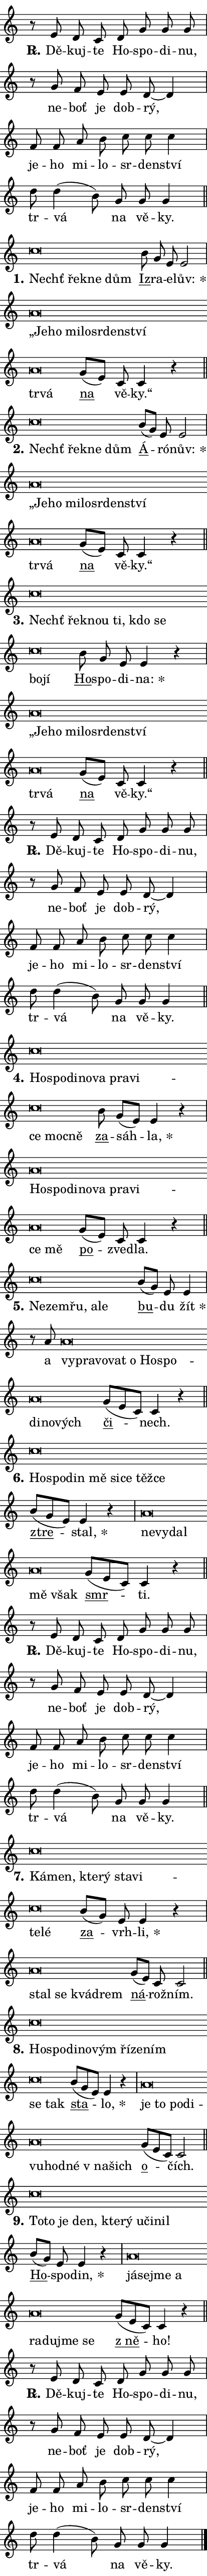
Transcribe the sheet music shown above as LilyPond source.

\version "2.22.1"
\header { tagline = "" }
\paper {
  indent = 0\cm
  top-margin = 0\cm
  right-margin = 0\cm
  bottom-margin = 0\cm
  left-margin = 0\cm
  paper-width = 7\cm
  page-breaking = #ly:one-page-breaking
  system-system-spacing.basic-distance = #11
  score-system-spacing.basic-distance = #11
  ragged-last = ##f
}


%% Author: Thomas Morley
%% https://lists.gnu.org/archive/html/lilypond-user/2020-05/msg00002.html
#(define (line-position grob)
"Returns position of @var[grob} in current system:
   @code{'start}, if at first time-step
   @code{'end}, if at last time-step
   @code{'middle} otherwise
"
  (let* ((col (ly:item-get-column grob))
         (ln (ly:grob-object col 'left-neighbor))
         (rn (ly:grob-object col 'right-neighbor))
         (col-to-check-left (if (ly:grob? ln) ln col))
         (col-to-check-right (if (ly:grob? rn) rn col))
         (break-dir-left
           (and
             (ly:grob-property col-to-check-left 'non-musical #f)
             (ly:item-break-dir col-to-check-left)))
         (break-dir-right
           (and
             (ly:grob-property col-to-check-right 'non-musical #f)
             (ly:item-break-dir col-to-check-right))))
        (cond ((eqv? 1 break-dir-left) 'start)
              ((eqv? -1 break-dir-right) 'end)
              (else 'middle))))

#(define (tranparent-at-line-position vctor)
  (lambda (grob)
  "Relying on @code{line-position} select the relevant enry from @var{vctor}.
Used to determine transparency,"
    (case (line-position grob)
      ((end) (not (vector-ref vctor 0)))
      ((middle) (not (vector-ref vctor 1)))
      ((start) (not (vector-ref vctor 2))))))

noteHeadBreakVisibility =
#(define-music-function (break-visibility)(vector?)
"Makes @code{NoteHead}s transparent relying on @var{break-visibility}"
#{
  \override NoteHead.transparent =
    #(tranparent-at-line-position break-visibility)
#})

#(define delete-ledgers-for-transparent-note-heads
  (lambda (grob)
    "Reads whether a @code{NoteHead} is transparent.
If so this @code{NoteHead} is removed from @code{'note-heads} from
@var{grob}, which is supposed to be @code{LedgerLineSpanner}.
As a result ledgers are not printed for this @code{NoteHead}"
    (let* ((nhds-array (ly:grob-object grob 'note-heads))
           (nhds-list
             (if (ly:grob-array? nhds-array)
                 (ly:grob-array->list nhds-array)
                 '()))
           ;; Relies on the transparent-property being done before
           ;; Staff.LedgerLineSpanner.after-line-breaking is executed.
           ;; This is fragile ...
           (to-keep
             (remove
               (lambda (nhd)
                 (ly:grob-property nhd 'transparent #f))
               nhds-list)))
      ;; TODO find a better method to iterate over grob-arrays, similiar
      ;; to filter/remove etc for lists
      ;; For now rebuilt from scratch
      (set! (ly:grob-object grob 'note-heads)  '())
      (for-each
        (lambda (nhd)
          (ly:pointer-group-interface::add-grob grob 'note-heads nhd))
        to-keep))))

hideNotes = {
  \noteHeadBreakVisibility #begin-of-line-visible
}
unHideNotes = {
  \noteHeadBreakVisibility #all-visible
}

% work-around for resetting accidentals
% https://lilypond.org/doc/v2.23/Documentation/notation/displaying-rhythms#unmetered-music
cadenzaMeasure = {
  \cadenzaOff
  \partial 1024 s1024
  \cadenzaOn
}

#(define-markup-command (accent layout props text) (markup?)
  "Underline accented syllable"
  (interpret-markup layout props
    #{\markup \override #'(offset . 4.3) \underline { #text }#}))

responsum = \markup \concat {
  "R" \hspace #-1.05 \path #0.1 #'((moveto 0 0.07) (lineto 0.9 0.8)) \hspace #0.05 "."
}

\layout {
    \context {
        \Staff
        \remove "Time_signature_engraver"
        \override LedgerLineSpanner.after-line-breaking = #delete-ledgers-for-transparent-note-heads
    }
    \context {
        \Voice {
            \override NoteHead.output-attributes = #'((class . "notehead"))
            \override Hairpin.height = #0.55
        }
    }
    \context {
        \Lyrics {
            \override StanzaNumber.output-attributes = #'((class . "stanzanumber"))
            \override LyricSpace.minimum-distance = #0.9
            \override LyricText.font-name = #"TeX Gyre Schola"
            \override LyricText.font-size = 1
            \override StanzaNumber.font-name = #"TeX Gyre Schola Bold"
            \override StanzaNumber.font-size = 1
        }
    }
}

% magnetic-lyrics.ily
%
%   written by
%     Jean Abou Samra <jean@abou-samra.fr>
%     Werner Lemberg <wl@gnu.org>
%
%   adapted by
%     Jiri Hon <jiri.hon@gmail.com>
%
% Version 2022-Apr-15

% https://www.mail-archive.com/lilypond-user@gnu.org/msg149350.html

#(define (Left_hyphen_pointer_engraver context)
   "Collect syllable-hyphen-syllable occurrences in lyrics and store
them in properties.  This engraver only looks to the left.  For
example, if the lyrics input is @code{foo -- bar}, it does the
following.

@itemize @bullet
@item
Set the @code{text} property of the @code{LyricHyphen} grob between
@q{foo} and @q{bar} to @code{foo}.

@item
Set the @code{left-hyphen} property of the @code{LyricText} grob with
text @q{foo} to the @code{LyricHyphen} grob between @q{foo} and
@q{bar}.
@end itemize

Use this auxiliary engraver in combination with the
@code{lyric-@/text::@/apply-@/magnetic-@/offset!} hook."
   (let ((hyphen #f)
         (text #f))
     (make-engraver
      (acknowledgers
       ((lyric-syllable-interface engraver grob source-engraver)
        (set! text grob)))
      (end-acknowledgers
       ((lyric-hyphen-interface engraver grob source-engraver)
        ;(when (not (grob::has-interface grob 'lyric-space-interface))
          (set! hyphen grob)));)
      ((stop-translation-timestep engraver)
       (when (and text hyphen)
         (ly:grob-set-object! text 'left-hyphen hyphen))
       (set! text #f)
       (set! hyphen #f)))))

#(define (lyric-text::apply-magnetic-offset! grob)
   "If the space between two syllables is less than the value in
property @code{LyricText@/.details@/.squash-threshold}, move the right
syllable to the left so that it gets concatenated with the left
syllable.

Use this function as a hook for
@code{LyricText@/.after-@/line-@/breaking} if the
@code{Left_@/hyphen_@/pointer_@/engraver} is active."
   (let ((hyphen (ly:grob-object grob 'left-hyphen #f)))
     (when hyphen
       (let ((left-text (ly:spanner-bound hyphen LEFT)))
         (when (grob::has-interface left-text 'lyric-syllable-interface)
           (let* ((common (ly:grob-common-refpoint grob left-text X))
                  (this-x-ext (ly:grob-extent grob common X))
                  (left-x-ext
                   (begin
                     ;; Trigger magnetism for left-text.
                     (ly:grob-property left-text 'after-line-breaking)
                     (ly:grob-extent left-text common X)))
                  ;; `delta` is the gap width between two syllables.
                  (delta (- (interval-start this-x-ext)
                            (interval-end left-x-ext)))
                  (details (ly:grob-property grob 'details))
                  (threshold (assoc-get 'squash-threshold details 0.2)))
             (when (< delta threshold)
               (let* (;; We have to manipulate the input text so that
                      ;; ligatures crossing syllable boundaries are not
                      ;; disabled.  For languages based on the Latin
                      ;; script this is essentially a beautification.
                      ;; However, for non-Western scripts it can be a
                      ;; necessity.
                      (lt (ly:grob-property left-text 'text))
                      (rt (ly:grob-property grob 'text))
                      (is-space (grob::has-interface hyphen 'lyric-space-interface))
                      (space (if is-space " " ""))
                      (space-markup (grob-interpret-markup grob " "))
                      (space-size (interval-length (ly:stencil-extent space-markup X)))
                      (extra-delta (if is-space space-size 0))
                      ;; Append new syllable.
                      (ltrt-space (if (and (string? lt) (string? rt))
                                (string-append lt space rt)
                                (make-concat-markup (list lt space rt))))
                      ;; Right-align `ltrt` to the right side.
                      (ltrt-space-markup (grob-interpret-markup
                               grob
                               (make-translate-markup
                                (cons (interval-length this-x-ext) 0)
                                (make-right-align-markup ltrt-space)))))
                 (begin
                   ;; Don't print `left-text`.
                   (ly:grob-set-property! left-text 'stencil #f)
                   ;; Set text and stencil (which holds all collected
                   ;; syllables so far) and shift it to the left.
                   (ly:grob-set-property! grob 'text ltrt-space)
                   (ly:grob-set-property! grob 'stencil ltrt-space-markup)
                   (ly:grob-translate-axis! grob (- (- delta extra-delta)) X))))))))))


#(define (lyric-hyphen::displace-bounds-first grob)
   ;; Make very sure this callback isn't triggered too early.
   (let ((left (ly:spanner-bound grob LEFT))
         (right (ly:spanner-bound grob RIGHT)))
     (ly:grob-property left 'after-line-breaking)
     (ly:grob-property right 'after-line-breaking)
     (ly:lyric-hyphen::print grob)))

squashThreshold = #0.4

\layout {
  \context {
    \Lyrics
    \consists #Left_hyphen_pointer_engraver
    \override LyricText.after-line-breaking =
      #lyric-text::apply-magnetic-offset!
    \override LyricHyphen.stencil = #lyric-hyphen::displace-bounds-first
    \override LyricText.details.squash-threshold = \squashThreshold
    \override LyricHyphen.minimum-distance = 0
    \override LyricHyphen.minimum-length = \squashThreshold
  }
}

squash = \override LyricText.details.squash-threshold = 9999
unSquash = \override LyricText.details.squash-threshold = \squashThreshold

left = \override LyricText.self-alignment-X = #LEFT
unLeft = \revert LyricText.self-alignment-X

starOffset = #(lambda (grob) 
                (let ((x_offset (ly:self-alignment-interface::aligned-on-x-parent grob)))
                  (if (= x_offset 0) 0 (+ x_offset 1.2))))

star = #(define-music-function (syllable)(string?)
"Append star separator at the end of a syllable"
#{
  \once \override LyricText.X-offset = #starOffset
  \lyricmode { \markup {
    #syllable
    \override #'((font-name . "TeX Gyre Schola Bold")) \hspace #0.2 \lower #0.65 \larger "*"
  } }
#})

starAccent = #(define-music-function (syllable)(string?)
"Append star separator at the end of a syllable and make accent"
#{
  \once \override LyricText.X-offset = #starOffset
  \lyricmode { \markup {
    \accent #syllable
    \override #'((font-name . "TeX Gyre Schola Bold")) \hspace #0.2 \lower #0.65 \larger "*"
  } }
#})

breath = #(define-music-function (syllable)(string?)
"Append breathing indicator at the end of a syllable"
#{
  \lyricmode { \markup { #syllable "+" } }
#})

optionalBreath = #(define-music-function (syllable)(string?)
"Append optional breathing indicator at the end of a syllable"
#{
  \lyricmode { \markup { #syllable "(+)" } }
#})


\score {
    <<
        \new Voice = "melody" { \cadenzaOn \key c \major \relative { r8 e' d c d g g g \cadenzaMeasure \bar "|" r g f e e d~ d4 \cadenzaMeasure \bar "|" f8 f a b c c c4 \cadenzaMeasure \bar "|" d8 d4( b8)] g g g4 \cadenzaMeasure \bar "||" \break }
\relative { c''\breve*1/16 \hideNotes \breve*1/16 \bar "" \breve*1/16 \breve*1/16 \bar "" \unHideNotes \bar "" b8 g e e2 \cadenzaMeasure \bar "|" a\breve*1/16 \hideNotes \breve*1/16 \bar "" \breve*1/16 \bar "" \breve*1/16 \bar "" \breve*1/16 \bar "" \breve*1/16 \bar "" \breve*1/16 \bar "" \breve*1/16 \breve*1/16 \bar "" \unHideNotes \bar "" g8[( e)] c c4 r \cadenzaMeasure \bar "||" \break }
\relative { c''\breve*1/16 \hideNotes \breve*1/16 \bar "" \breve*1/16 \breve*1/16 \bar "" \unHideNotes \bar "" b8[( g)] e e2 \cadenzaMeasure \bar "|" a\breve*1/16 \hideNotes \breve*1/16 \bar "" \breve*1/16 \bar "" \breve*1/16 \bar "" \breve*1/16 \bar "" \breve*1/16 \bar "" \breve*1/16 \bar "" \breve*1/16 \breve*1/16 \bar "" \unHideNotes \bar "" g8[( e)] c c4 r \cadenzaMeasure \bar "||" \break }
\relative { c''\breve*1/16 \hideNotes \breve*1/16 \bar "" \breve*1/16 \bar "" \breve*1/16 \bar "" \breve*1/16 \bar "" \breve*1/16 \bar "" \breve*1/16 \breve*1/16 \bar "" \unHideNotes \bar "" b8 g e e4 r \cadenzaMeasure \bar "|" a\breve*1/16 \hideNotes \breve*1/16 \bar "" \breve*1/16 \bar "" \breve*1/16 \bar "" \breve*1/16 \bar "" \breve*1/16 \bar "" \breve*1/16 \bar "" \breve*1/16 \breve*1/16 \bar "" \unHideNotes \bar "" g8[( e)] c c4 r \cadenzaMeasure \bar "||" \break }
\relative { r8 e' d c d g g g \cadenzaMeasure \bar "|" r g f e e d~ d4 \cadenzaMeasure \bar "|" f8 f a b c c c4 \cadenzaMeasure \bar "|" d8 d4( b8)] g g g4 \cadenzaMeasure \bar "||" \break }
\relative { c''\breve*1/16 \hideNotes \breve*1/16 \bar "" \breve*1/16 \bar "" \breve*1/16 \bar "" \breve*1/16 \bar "" \breve*1/16 \bar "" \breve*1/16 \bar "" \breve*1/16 \bar "" \breve*1/16 \breve*1/16 \bar "" \unHideNotes \bar "" b8 g[( e)] e4 r \cadenzaMeasure \bar "|" a\breve*1/16 \hideNotes \breve*1/16 \bar "" \breve*1/16 \bar "" \breve*1/16 \bar "" \breve*1/16 \bar "" \breve*1/16 \bar "" \breve*1/16 \bar "" \breve*1/16 \breve*1/16 \bar "" \unHideNotes \bar "" g8[( e)] c c4 r \cadenzaMeasure \bar "||" \break }
\relative { c''\breve*1/16 \hideNotes \breve*1/16 \bar "" \breve*1/16 \bar "" \breve*1/16 \breve*1/16 \bar "" \unHideNotes \bar "" b8[( g)] e e4 \cadenzaMeasure \bar "|" r8 a8 a\breve*1/16 \hideNotes \breve*1/16 \bar "" \breve*1/16 \bar "" \breve*1/16 \bar "" \breve*1/16 \bar "" \breve*1/16 \bar "" \breve*1/16 \bar "" \breve*1/16 \bar "" \breve*1/16 \breve*1/16 \bar "" \unHideNotes \bar "" g8[( e c)] c4 r \cadenzaMeasure \bar "||" \break }
\relative { c''\breve*1/16 \hideNotes \breve*1/16 \bar "" \breve*1/16 \bar "" \breve*1/16 \bar "" \breve*1/16 \bar "" \breve*1/16 \bar "" \breve*1/16 \breve*1/16 \bar "" \unHideNotes \bar "" b8[( g e)] e4 r \cadenzaMeasure \bar "|" a\breve*1/16 \hideNotes \breve*1/16 \bar "" \breve*1/16 \bar "" \breve*1/16 \breve*1/16 \bar "" \unHideNotes \bar "" g8[( e c)] c4 r \cadenzaMeasure \bar "||" \break }
\relative { r8 e' d c d g g g \cadenzaMeasure \bar "|" r g f e e d~ d4 \cadenzaMeasure \bar "|" f8 f a b c c c4 \cadenzaMeasure \bar "|" d8 d4( b8)] g g g4 \cadenzaMeasure \bar "||" \break }
\relative { c''\breve*1/16 \hideNotes \breve*1/16 \bar "" \breve*1/16 \bar "" \breve*1/16 \bar "" \breve*1/16 \bar "" \breve*1/16 \bar "" \breve*1/16 \breve*1/16 \bar "" \unHideNotes \bar "" b8[( g)] e e4 r \cadenzaMeasure \bar "|" a\breve*1/16 \hideNotes \breve*1/16 \bar "" \breve*1/16 \breve*1/16 \bar "" \unHideNotes \bar "" g8[( e)] c c2 \cadenzaMeasure \bar "||" \break }
\relative { c''\breve*1/16 \hideNotes \breve*1/16 \bar "" \breve*1/16 \bar "" \breve*1/16 \bar "" \breve*1/16 \bar "" \breve*1/16 \bar "" \breve*1/16 \bar "" \breve*1/16 \bar "" \breve*1/16 \breve*1/16 \bar "" \unHideNotes \bar "" b8[( g e)] e4 r \cadenzaMeasure \bar "|" a\breve*1/16 \hideNotes \breve*1/16 \bar "" \breve*1/16 \bar "" \breve*1/16 \bar "" \breve*1/16 \bar "" \breve*1/16 \bar "" \breve*1/16 \bar "" \breve*1/16 \breve*1/16 \bar "" \unHideNotes \bar "" g8[( e c)] c2 \cadenzaMeasure \bar "||" \break }
\relative { c''\breve*1/16 \hideNotes \breve*1/16 \bar "" \breve*1/16 \bar "" \breve*1/16 \bar "" \breve*1/16 \bar "" \breve*1/16 \bar "" \breve*1/16 \bar "" \breve*1/16 \breve*1/16 \bar "" \unHideNotes \bar "" b8[( g)] e e4 r \cadenzaMeasure \bar "|" a\breve*1/16 \hideNotes \breve*1/16 \bar "" \breve*1/16 \bar "" \breve*1/16 \bar "" \breve*1/16 \bar "" \breve*1/16 \bar "" \breve*1/16 \breve*1/16 \bar "" \unHideNotes \bar "" g8[( e c)] c4 r \cadenzaMeasure \bar "||" \break }
\relative { r8 e' d c d g g g \cadenzaMeasure \bar "|" r g f e e d~ d4 \cadenzaMeasure \bar "|" f8 f a b c c c4 \cadenzaMeasure \bar "|" d8 d4( b8)] g g g4 \cadenzaMeasure \bar "||" \break } \bar "|." }
        \new Lyrics \lyricsto "melody" { \lyricmode { \set stanza = \responsum
Dě -- kuj -- te Ho -- spo -- di -- nu, ne -- boť je dob -- rý, je -- ho mi -- lo -- sr -- den -- ství tr -- vá na vě -- ky.
\set stanza = "1."
\left Nechť \squash řek -- ne dům \unLeft \unSquash \markup \accent Iz -- ra -- e -- \star lův: \left „Je -- \squash ho mi -- lo -- sr -- den -- ství tr -- vá \unLeft \unSquash \markup \accent na vě -- ky.“
\set stanza = "2."
\left Nechť \squash řek -- ne dům \unLeft \unSquash \markup \accent Á -- ró -- \star nův: \left „Je -- \squash ho mi -- lo -- sr -- den -- ství tr -- vá \unLeft \unSquash \markup \accent na vě -- ky.“
\set stanza = "3."
\left Nechť \squash řek -- nou ti, kdo se bo -- jí \unLeft \unSquash \markup \accent Ho -- spo -- di -- \star na: \left „Je -- \squash ho mi -- lo -- sr -- den -- ství tr -- vá \unLeft \unSquash \markup \accent na vě -- ky.“
\set stanza = \responsum
Dě -- kuj -- te Ho -- spo -- di -- nu, ne -- boť je dob -- rý, je -- ho mi -- lo -- sr -- den -- ství tr -- vá na vě -- ky.
\set stanza = "4."
\left Ho -- \squash spo -- di -- no -- va pra -- vi -- ce moc -- ně \unLeft \unSquash \markup \accent za -- sáh -- \star la, \left Ho -- \squash spo -- di -- no -- va pra -- vi -- ce mě \unLeft \unSquash \markup \accent po -- zved -- la.
\set stanza = "5."
\left Ne -- \squash ze -- mřu, a -- le \unLeft \unSquash \markup \accent bu -- du \star žít a \left vy -- \squash pra -- vo -- vat o Ho -- spo -- di -- no -- vých \unLeft \unSquash \markup \accent či -- nech.
\set stanza = "6."
\left Ho -- \squash spo -- din mě si -- ce těž -- ce \unLeft \unSquash \markup \accent ztre -- \star stal, \left ne -- \squash vy -- dal mě však \unLeft \unSquash \markup \accent smr -- ti.
\set stanza = \responsum
Dě -- kuj -- te Ho -- spo -- di -- nu, ne -- boť je dob -- rý, je -- ho mi -- lo -- sr -- den -- ství tr -- vá na vě -- ky.
\set stanza = "7."
\left Ká -- \squash men, kte -- rý sta -- vi -- te -- lé \unLeft \unSquash \markup \accent za -- vrh -- \star li, \left stal \squash se kvád -- rem \unLeft \unSquash \markup \accent ná -- rož -- ním.
\set stanza = "8."
\left Ho -- \squash spo -- di -- no -- vým ří -- ze -- ním se tak \unLeft \unSquash \markup \accent sta -- \star lo, \left je \squash to po -- di -- vu -- hod -- né "v na" -- šich \unLeft \unSquash \markup \accent o -- čích.
\set stanza = "9."
\left To -- \squash to je den, kte -- rý u -- či -- nil \unLeft \unSquash \markup \accent Ho -- spo -- \star din, \left já -- \squash sej -- me a ra -- du -- jme se \unLeft \unSquash \markup \accent "z ně" -- ho!
\set stanza = \responsum
Dě -- kuj -- te Ho -- spo -- di -- nu, ne -- boť je dob -- rý, je -- ho mi -- lo -- sr -- den -- ství tr -- vá na vě -- ky. } }
    >>
    \layout {}
}
